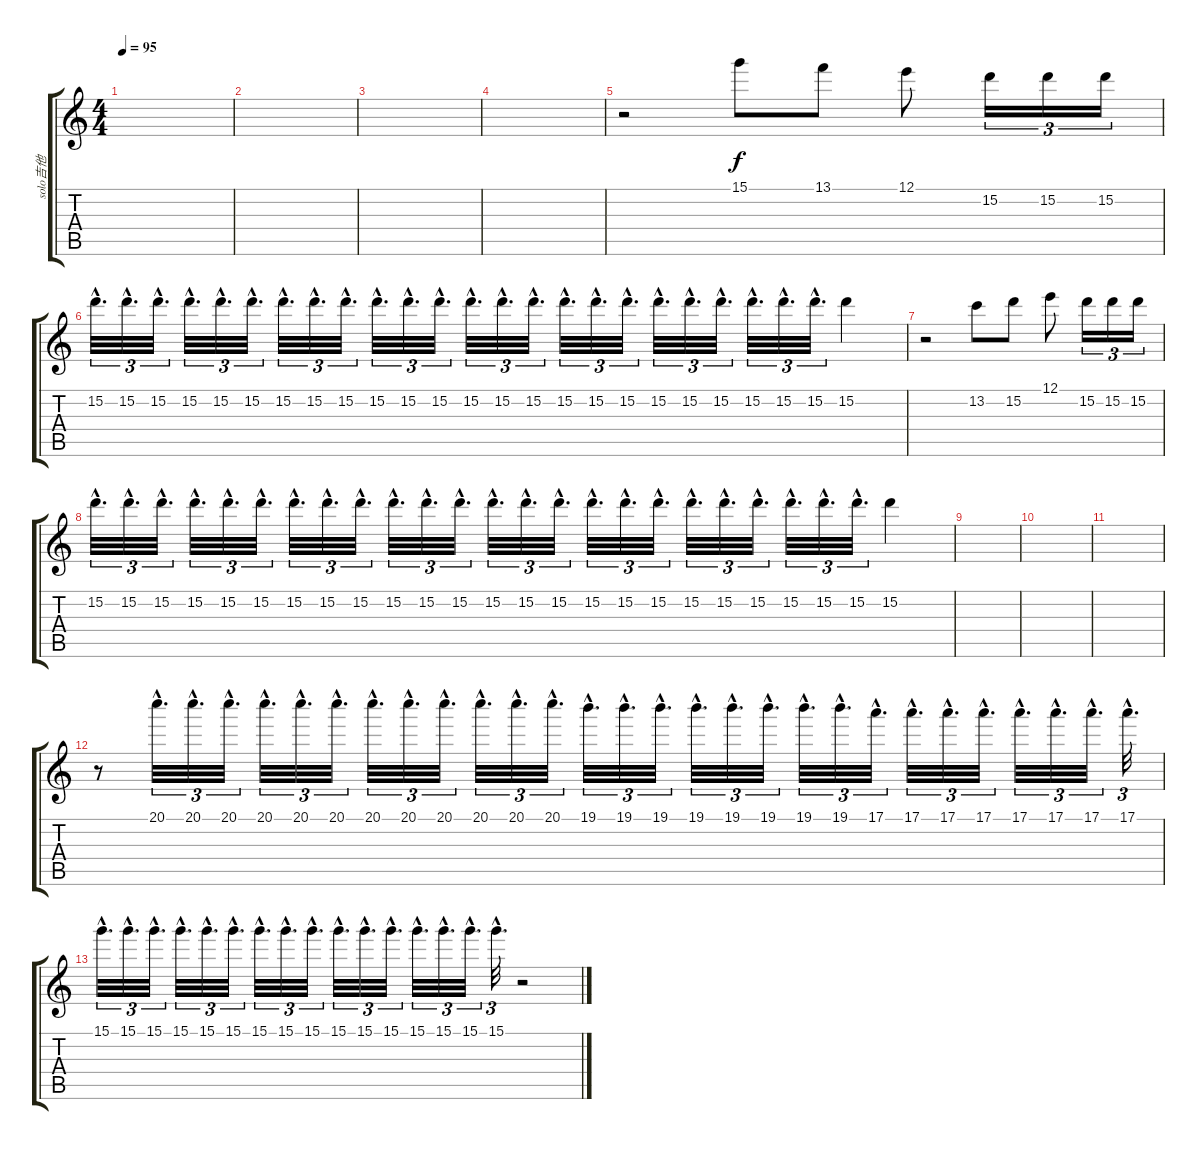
\track ("solo吉他" "solo吉他") {instrument acousticguitarnylon}
\staff {score tabs}
\tuning (E4 B3 G3 D3 A2 E2) {hide}
\ts (4 4)
\tempo 95
\clef g2
\ks c
|
|
|
|
r.2 15.1.8 13.1.8 12.1.8 15.2.16{tu (3 2)} 15.2.16{tu (3 2)} 15.2.16{tu (3 2)} |
15.2{hac}.32{d tu (3 2)} 15.2{hac}.32{d tu (3 2)} 15.2{hac}.32{d tu (3 2)} 15.2{hac}.32{d tu (3 2)} 15.2{hac}.32{d tu (3 2)} 15.2{hac}.32{d tu (3 2)} 15.2{hac}.32{d tu (3 2)} 15.2{hac}.32{d tu (3 2)} 15.2{hac}.32{d tu (3 2)} 15.2{hac}.32{d tu (3 2)} 15.2{hac}.32{d tu (3 2)} 15.2{hac}.32{d tu (3 2)} 15.2{hac}.32{d tu (3 2)} 15.2{hac}.32{d tu (3 2)} 15.2{hac}.32{d tu (3 2)} 15.2{hac}.32{d tu (3 2)} 15.2{hac}.32{d tu (3 2)} 15.2{hac}.32{d tu (3 2)} 15.2{hac}.32{d tu (3 2)} 15.2{hac}.32{d tu (3 2)} 15.2{hac}.32{d tu (3 2)} 15.2{hac}.32{d tu (3 2)} 15.2{hac}.32{d tu (3 2)} 15.2{hac}.32{d tu (3 2)} 15.2.4 |
r.2 13.2.8 15.2.8 12.1.8 15.2.16{tu (3 2)} 15.2.16{tu (3 2)} 15.2.16{tu (3 2)} |
15.2{hac}.32{d tu (3 2)} 15.2{hac}.32{d tu (3 2)} 15.2{hac}.32{d tu (3 2)} 15.2{hac}.32{d tu (3 2)} 15.2{hac}.32{d tu (3 2)} 15.2{hac}.32{d tu (3 2)} 15.2{hac}.32{d tu (3 2)} 15.2{hac}.32{d tu (3 2)} 15.2{hac}.32{d tu (3 2)} 15.2{hac}.32{d tu (3 2)} 15.2{hac}.32{d tu (3 2)} 15.2{hac}.32{d tu (3 2)} 15.2{hac}.32{d tu (3 2)} 15.2{hac}.32{d tu (3 2)} 15.2{hac}.32{d tu (3 2)} 15.2{hac}.32{d tu (3 2)} 15.2{hac}.32{d tu (3 2)} 15.2{hac}.32{d tu (3 2)} 15.2{hac}.32{d tu (3 2)} 15.2{hac}.32{d tu (3 2)} 15.2{hac}.32{d tu (3 2)} 15.2{hac}.32{d tu (3 2)} 15.2{hac}.32{d tu (3 2)} 15.2{hac}.32{d tu (3 2)} 15.2.4 |
|
|
|
r.8 20.1{hac}.32{d tu (3 2)} 20.1{hac}.32{d tu (3 2)} 20.1{hac}.32{d tu (3 2)} 20.1{hac}.32{d tu (3 2)} 20.1{hac}.32{d tu (3 2)} 20.1{hac}.32{d tu (3 2)} 20.1{hac}.32{d tu (3 2)} 20.1{hac}.32{d tu (3 2)} 20.1{hac}.32{d tu (3 2)} 20.1{hac}.32{d tu (3 2)} 20.1{hac}.32{d tu (3 2)} 20.1{hac}.32{d tu (3 2)} 19.1{hac}.32{d tu (3 2)} 19.1{hac}.32{d tu (3 2)} 19.1{hac}.32{d tu (3 2)} 19.1{hac}.32{d tu (3 2)} 19.1{hac}.32{d tu (3 2)} 19.1{hac}.32{d tu (3 2)} 19.1{hac}.32{d tu (3 2)} 19.1{hac}.32{d tu (3 2)} 17.1{hac}.32{d tu (3 2)} 17.1{hac}.32{d tu (3 2)} 17.1{hac}.32{d tu (3 2)} 17.1{hac}.32{d tu (3 2)} 17.1{hac}.32{d tu (3 2)} 17.1{hac}.32{d tu (3 2)} 17.1{hac}.32{d tu (3 2)} 17.1{hac}.32{d tu (3 2)} |
15.1{hac}.32{d tu (3 2)} 15.1{hac}.32{d tu (3 2)} 15.1{hac}.32{d tu (3 2)} 15.1{hac}.32{d tu (3 2)} 15.1{hac}.32{d tu (3 2)} 15.1{hac}.32{d tu (3 2)} 15.1{hac}.32{d tu (3 2)} 15.1{hac}.32{d tu (3 2)} 15.1{hac}.32{d tu (3 2)} 15.1{hac}.32{d tu (3 2)} 15.1{hac}.32{d tu (3 2)} 15.1{hac}.32{d tu (3 2)} 15.1{hac}.32{d tu (3 2)} 15.1{hac}.32{d tu (3 2)} 15.1{hac}.32{d tu (3 2)} 15.1{hac}.32{d tu (3 2)} r.2
